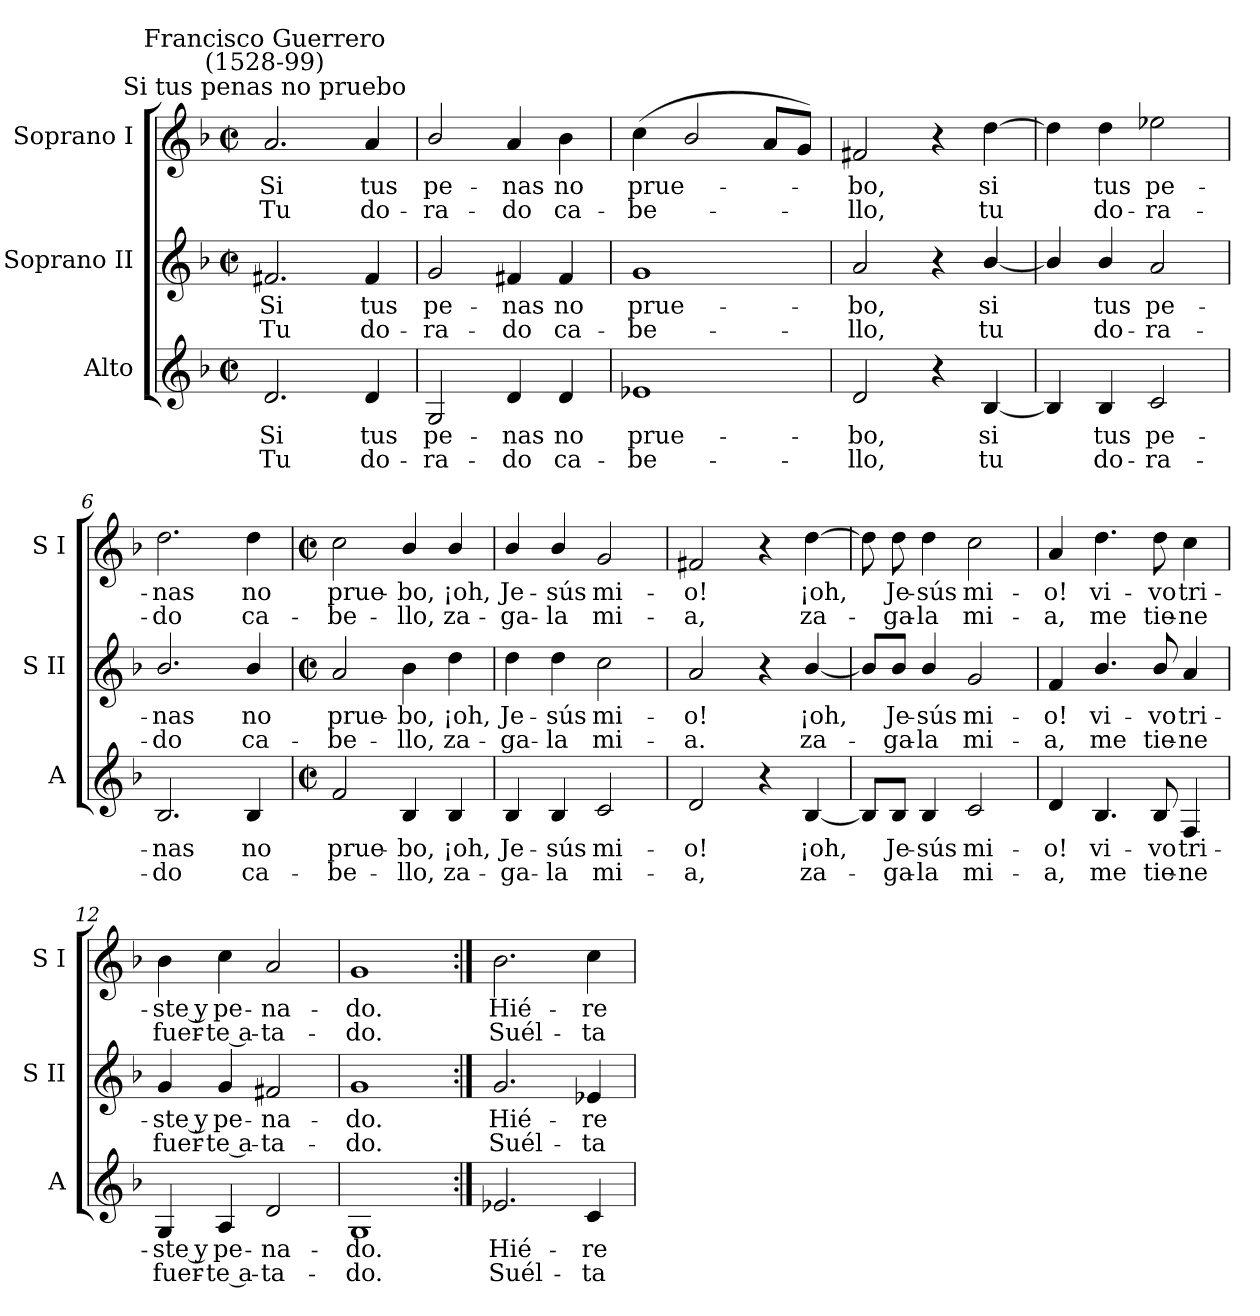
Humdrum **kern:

**kern	**text	**text	**kern	**text	**text	**kern	**text	**text
*part3	*part3	*part3	*part2	*part2	*part2	*part1	*part1	*part1
*staff3	*staff3	*staff3	*staff2	*staff2	*staff2	*staff1	*staff1	*staff1
*I"Alto	*	*	*I"Soprano II	*	*	*I"Soprano I	*	*
*I'A	*	*	*I'S II	*	*	*I'S I	*	*
*clefG2	*	*	*clefG2	*	*	*clefG2	*	*
*k[b-]	*	*	*k[b-]	*	*	*k[b-]	*	*
*F:	*	*	*F:	*	*	*F:	*	*
*M2/2	*	*	*M2/2	*	*	*M2/2	*	*
*met(c|)	*	*	*met(c|)	*	*	*met(c|)	*	*
=1	=1	=1	=1	=1	=1	=1	=1	=1
!	!	!	!	!	!	!LO:TX:a:cj:t=Si tus penas no pruebo	!	!
!	!	!	!	!	!	!LO:TX:a:cj:t=Francisco Guerrero\n(1528-99)	!	!
!	!LO:LY:b	!LO:LY:b	!	!LO:LY:b	!LO:LY:b	!	!LO:LY:b	!LO:LY:b
2.d	Si	Tu	2.f#X	Si	Tu	2.a	Si	Tu
!	!LO:LY:b	!LO:LY:b	!	!LO:LY:b	!LO:LY:b	!	!LO:LY:b	!LO:LY:b
4d	tus	do-	4f#	tus	do-	4a	tus	do-
=2	=2	=2	=2	=2	=2	=2	=2	=2
!	!LO:LY:b	!LO:LY:b	!	!LO:LY:b	!LO:LY:b	!	!LO:LY:b	!LO:LY:b
2G	-pe-	-ra-	2g	-pe-	-ra-	2b-/	-pe-	-ra-
!	!LO:LY:b	!LO:LY:b	!	!LO:LY:b	!LO:LY:b	!	!LO:LY:b	!LO:LY:b
4d	-nas	do	4f#X	-nas	do	4a	-nas	do
!	!LO:LY:b	!LO:LY:b	!	!LO:LY:b	!LO:LY:b	!	!LO:LY:b	!LO:LY:b
4d	no	ca-	4f#	no	ca-	4b-	no	ca-
=3	=3	=3	=3	=3	=3	=3	=3	=3
!	!LO:LY:b	!LO:LY:b	!	!LO:LY:b	!LO:LY:b	!	!LO:LY:b	!LO:LY:b
1e-X	-prue-	-be-	1g	-prue-	-be-	(<4cc	-prue-	be-
.	.	.	.	.	.	2b-/	.	.
.	.	.	.	.	.	8aL	.	.
.	.	.	.	.	.	8gJ)	.	.
=4	=4	=4	=4	=4	=4	=4	=4	=4
!	!LO:LY:b	!LO:LY:b	!	!LO:LY:b	!LO:LY:b	!	!LO:LY:b	!LO:LY:b
2d	-bo,	llo,	2a	-bo,	llo,	2f#X	bo,	llo,
4r	.	.	4r	.	.	4r	.	.
!	!LO:LY:b	!LO:LY:b	!	!LO:LY:b	!LO:LY:b	!	!LO:LY:b	!LO:LY:b
[4B-	si	tu	[4b-/	si	tu	[4dd	si	tu
=5	=5	=5	=5	=5	=5	=5	=5	=5
4B-]	.	.	4b-/]	.	.	4dd]	.	.
!	!LO:LY:b	!LO:LY:b	!	!LO:LY:b	!LO:LY:b	!	!LO:LY:b	!LO:LY:b
4B-	tus	do-	4b-/	tus	do-	4dd	tus	do-
!	!LO:LY:b	!LO:LY:b	!	!LO:LY:b	!LO:LY:b	!	!LO:LY:b	!LO:LY:b
2c	-pe-	-ra-	2a	-pe-	-ra-	2ee-X	-pe-	-ra-
=6	=6	=6	=6	=6	=6	=6	=6	=6
!	!LO:LY:b	!LO:LY:b	!	!LO:LY:b	!LO:LY:b	!	!LO:LY:b	!LO:LY:b
2.B-	-nas	do	2.b-/	-nas	do	2.dd	-nas	do
!	!LO:LY:b	!LO:LY:b	!	!LO:LY:b	!LO:LY:b	!	!LO:LY:b	!LO:LY:b
4B-	no	ca-	4b-/	no	ca-	4dd	no	ca-
!!LO:LB:g=z
=7	=7	=7	=7	=7	=7	=7	=7	=7
*M2/2	*	*	*M2/2	*	*	*M2/2	*	*
*met(c|)	*	*	*met(c|)	*	*	*met(c|)	*	*
!	!LO:LY:b	!LO:LY:b	!	!LO:LY:b	!LO:LY:b	!	!LO:LY:b	!LO:LY:b
2f	-prue-	-be-	2a	-prue-	-be-	2cc	-prue-	-be-
!	!LO:LY:b	!LO:LY:b	!	!LO:LY:b	!LO:LY:b	!	!LO:LY:b	!LO:LY:b
4B-	-bo,	llo,	4b-	-bo,	llo,	4b-/	-bo,	llo,
!	!LO:LY:b	!LO:LY:b	!	!LO:LY:b	!LO:LY:b	!	!LO:LY:b	!LO:LY:b
4B-	¡oh,	za-	4dd	¡oh,	za-	4b-/	¡oh,	za-
=8	=8	=8	=8	=8	=8	=8	=8	=8
!	!LO:LY:b	!LO:LY:b	!	!LO:LY:b	!LO:LY:b	!	!LO:LY:b	!LO:LY:b
4B-	-Je-	-ga-	4dd	-Je-	-ga-	4b-/	-Je-	-ga-
!	!LO:LY:b	!LO:LY:b	!	!LO:LY:b	!LO:LY:b	!	!LO:LY:b	!LO:LY:b
4B-	-sús	la	4dd	-sús	la	4b-/	-sús	la
!	!LO:LY:b	!LO:LY:b	!	!LO:LY:b	!LO:LY:b	!	!LO:LY:b	!LO:LY:b
2c	mi-	-mi-	2cc	mi-	-mi-	2g	mi-	-mi-
=9	=9	=9	=9	=9	=9	=9	=9	=9
!	!LO:LY:b	!LO:LY:b	!	!LO:LY:b	!LO:LY:b	!	!LO:LY:b	!LO:LY:b
2d	-o!	a,	2a	-o!	a.	2f#X	-o!	a,
4r	.	.	4r	.	.	4r	.	.
!	!LO:LY:b	!LO:LY:b	!	!LO:LY:b	!LO:LY:b	!	!LO:LY:b	!LO:LY:b
[4B-	¡oh,	za-	[4b-/	¡oh,	za-	[4dd	¡oh,	za-
=10	=10	=10	=10	=10	=10	=10	=10	=10
8B-/L]	.	.	8b-/L]	.	.	8dd]	.	.
!	!LO:LY:b	!LO:LY:b	!	!LO:LY:b	!LO:LY:b	!	!LO:LY:b	!LO:LY:b
8B-/J	Je-	-ga-	8b-/J	Je-	-ga-	8dd	Je-	-ga-
!	!LO:LY:b	!LO:LY:b	!	!LO:LY:b	!LO:LY:b	!	!LO:LY:b	!LO:LY:b
4B-	-sús	la	4b-/	-sús	la	4dd	-sús	la
!	!LO:LY:b	!LO:LY:b	!	!LO:LY:b	!LO:LY:b	!	!LO:LY:b	!LO:LY:b
2c	mi-	-mi-	2g	mi-	-mi-	2cc	mi-	-mi-
=11	=11	=11	=11	=11	=11	=11	=11	=11
!	!LO:LY:b	!LO:LY:b	!	!LO:LY:b	!LO:LY:b	!	!LO:LY:b	!LO:LY:b
4d	-o!	a,	4f	-o!	a,	4a	-o!	a,
!	!LO:LY:b	!LO:LY:b	!	!LO:LY:b	!LO:LY:b	!	!LO:LY:b	!LO:LY:b
4.B-/	vi-	-me	4.b-/	vi-	-me	4.dd	vi-	-me
!	!LO:LY:b	!LO:LY:b	!	!LO:LY:b	!LO:LY:b	!	!LO:LY:b	!LO:LY:b
8B-/	vo	tie-	8b-/	vo	tie-	8dd	vo	tie-
!	!LO:LY:b	!LO:LY:b	!	!LO:LY:b	!LO:LY:b	!	!LO:LY:b	!LO:LY:b
4F	-tri-	-ne	4a	-tri-	-ne	4cc	-tri-	-ne
=12	=12	=12	=12	=12	=12	=12	=12	=12
!	!LO:LY:b	!LO:LY:b	!	!LO:LY:b	!LO:LY:b	!	!LO:LY:b	!LO:LY:b
4G	ste y	fuer-	4g	ste y	fuer-	4b-	ste y	fuer-
!	!LO:LY:b	!LO:LY:b	!	!LO:LY:b	!LO:LY:b	!	!LO:LY:b	!LO:LY:b
4A	-pe-	-te a-	4g	-pe-	-te a-	4cc	-pe-	-te a-
!	!LO:LY:b	!LO:LY:b	!	!LO:LY:b	!LO:LY:b	!	!LO:LY:b	!LO:LY:b
2d	-na-	-ta-	2f#X	-na-	-ta-	2a	-na-	-ta-
=13	=13	=13	=13	=13	=13	=13	=13	=13
!	!LO:LY:b	!LO:LY:b	!	!LO:LY:b	!LO:LY:b	!	!LO:LY:b	!LO:LY:b
1G	-do.	do.	1g	-do.	do.	1g	-do.	do.
!!LO:LB:g=z
=14:|!	=14:|!	=14:|!	=14:|!	=14:|!	=14:|!	=14:|!	=14:|!	=14:|!
!	!LO:LY:b	!LO:LY:b	!	!LO:LY:b	!LO:LY:b	!	!LO:LY:b	!LO:LY:b
2.e-X	Hié-	-Suél-	2.g	Hié-	-Suél-	2.b-	Hié-	-Suél-
!	!LO:LY:b	!LO:LY:b	!	!LO:LY:b	!LO:LY:b	!	!LO:LY:b	!LO:LY:b
4c	-re-	-ta-	4e-X	-re-	-ta-	4cc	-re-	-ta-
=	=	=	=	=	=	=	=	=
*-	*-	*-	*-	*-	*-	*-	*-	*-
